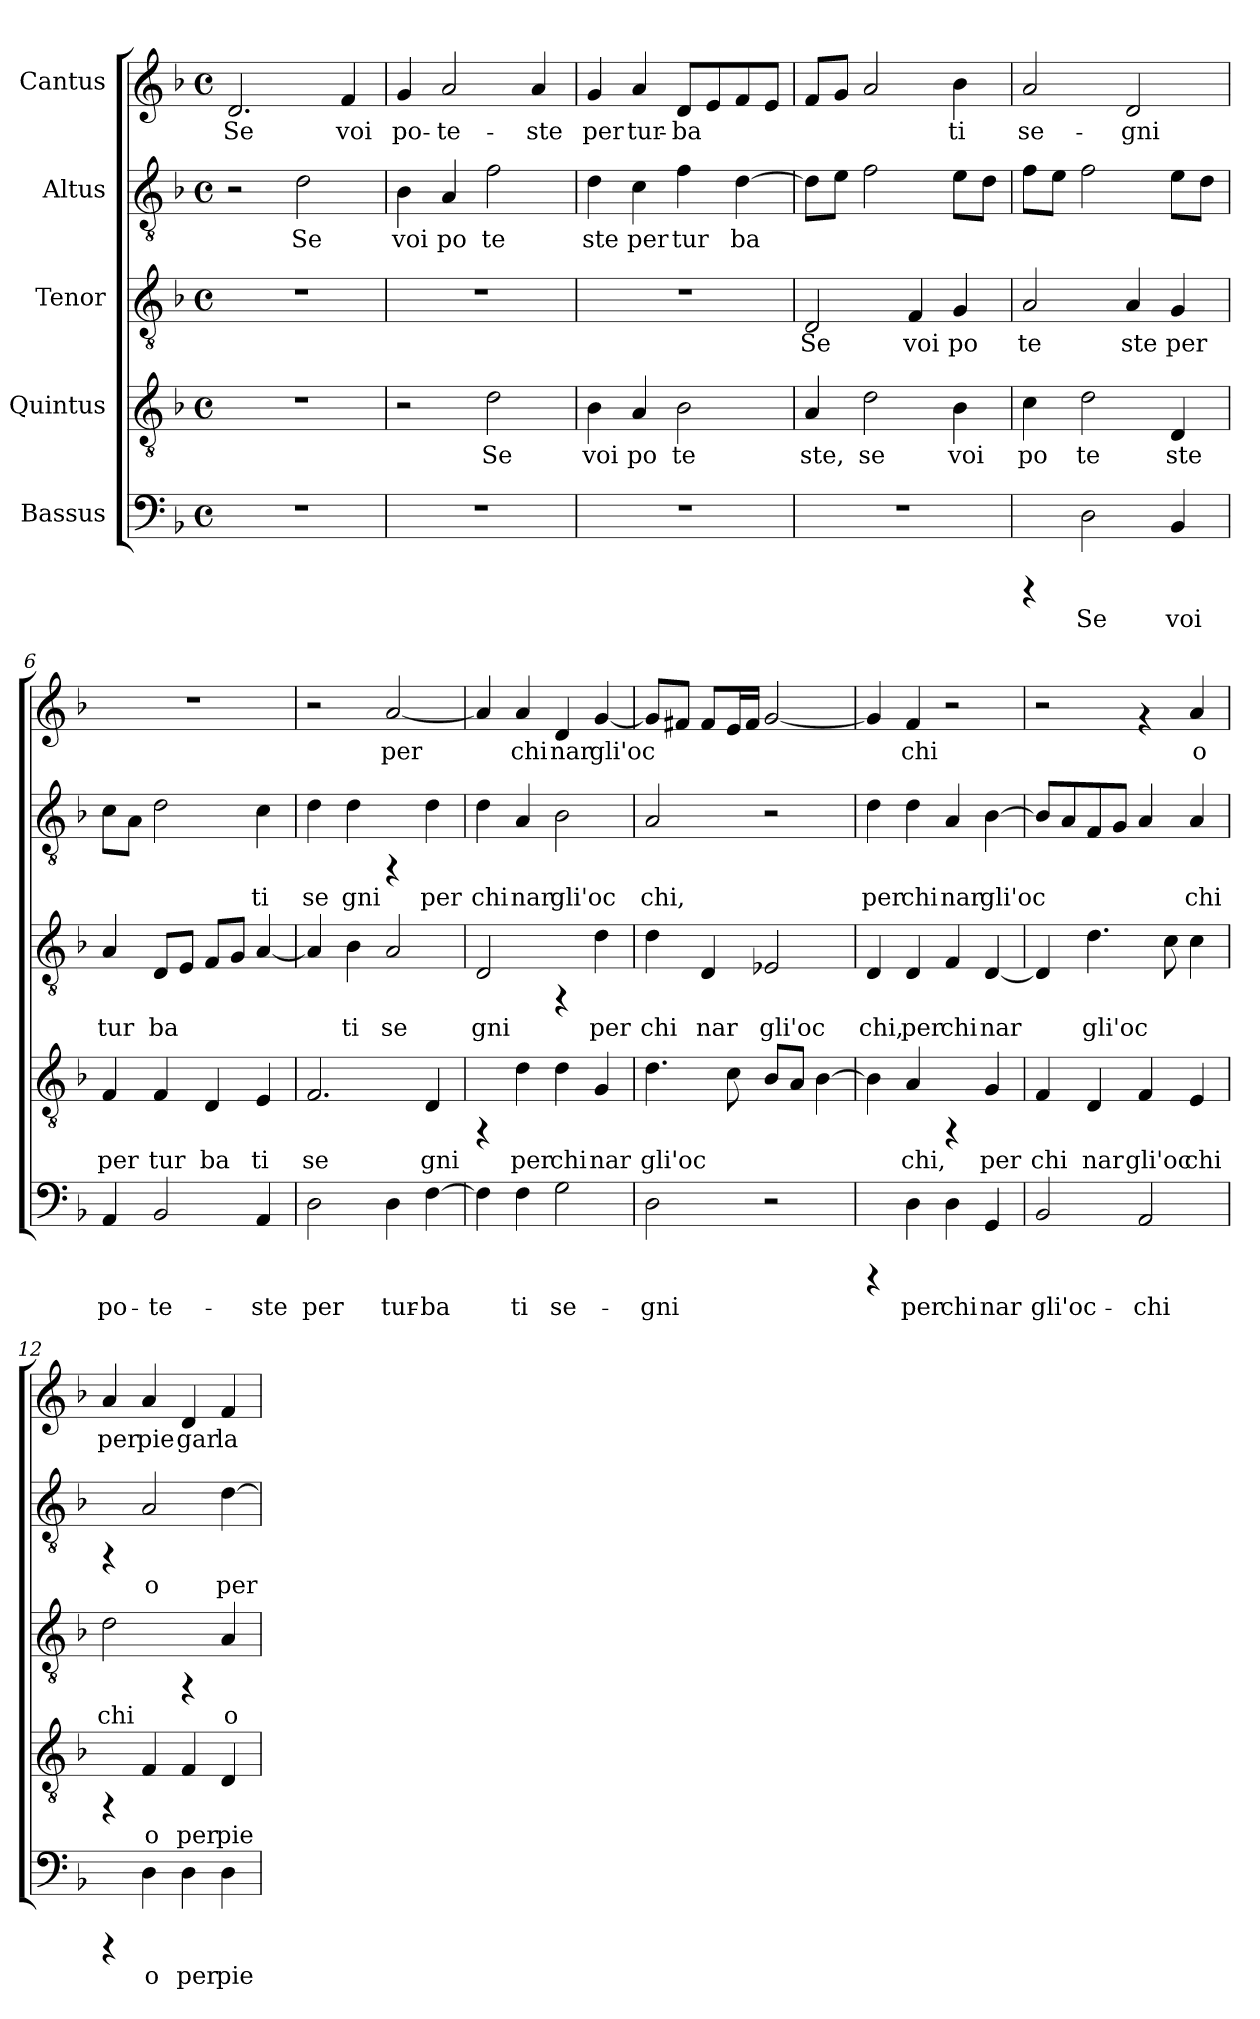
**kern	**text	**kern	**text	**kern	**text	**kern	**text	**kern	**text
*part5	*part5	*part4	*part4	*part3	*part3	*part2	*part2	*part1	*part1
*staff5	*staff5	*staff4	*staff4	*staff3	*staff3	*staff2	*staff2	*staff1	*staff1
*I"Bassus	*	*I"Quintus	*	*I"Tenor	*	*I"Altus	*	*I"Cantus	*
!!LO:PB:g=z
*stria5	*	*stria5	*	*stria5	*	*stria5	*	*stria5	*
*clefF4	*	*clefGv2	*	*clefGv2	*	*clefGv2	*	*clefG2	*
*k[b-]	*	*k[b-]	*	*k[b-]	*	*k[b-]	*	*k[b-]	*
*F:	*	*F:	*	*F:	*	*F:	*	*F:	*
*M4/4	*	*M4/4	*	*M4/4	*	*M4/4	*	*M4/4	*
*met(c)	*	*met(c)	*	*met(c)	*	*met(c)	*	*met(c)	*
=1	=1	=1	=1	=1	=1	=1	=1	=1	=1
!	!	!	!	!	!	!	!	!	!LO:LY:b:cj
1r	.	1r	.	1r	.	2r	.	2.d/	Se
!	!	!	!	!	!	!	!LO:LY:b:cj	!	!
.	.	.	.	.	.	2d\	Se	.	.
!	!	!	!	!	!	!	!	!	!LO:LY:b:cj
.	.	.	.	.	.	.	.	4f/	voi
=2	=2	=2	=2	=2	=2	=2	=2	=2	=2
!	!	!	!	!	!	!	!LO:LY:b:cj	!	!LO:LY:b:cj
1r	.	2r	.	1r	.	4B-\	voi	4g/	po-
!	!	!	!	!	!	!	!LO:LY:b:cj	!	!LO:LY:b:cj
.	.	.	.	.	.	4A/	po	2a/	-te-
!	!	!	!LO:LY:b:cj	!	!	!	!LO:LY:b:cj	!	!
.	.	2d\	Se	.	.	2f\	te	.	.
!	!	!	!	!	!	!	!	!	!LO:LY:b:cj
.	.	.	.	.	.	.	.	4a/	-ste
=3	=3	=3	=3	=3	=3	=3	=3	=3	=3
!	!	!	!LO:LY:b:cj	!	!	!	!LO:LY:b:cj	!	!LO:LY:b:cj
1r	.	4B-\	voi	1r	.	4d\	ste	4g/	per
!	!	!	!LO:LY:b:cj	!	!	!	!LO:LY:b:cj	!	!LO:LY:b:cj
.	.	4A/	po	.	.	4c\	per	4a/	tur-
!	!	!	!LO:LY:b:cj	!	!	!	!LO:LY:b:cj	!	!LO:LY:b:cj
.	.	2B-\	te	.	.	4f\	tur	8d/L	-ba-
!	!	!	!	!	!	!	!	!	!LO:LY:b:cj
.	.	.	.	.	.	.	.	8e/	--
!	!	!	!	!	!	!	!LO:LY:b:cj	!	!LO:LY:b:cj
.	.	.	.	.	.	[>4d\	ba	8f/	--
!	!	!	!	!	!	!	!	!	!LO:LY:b:cj
.	.	.	.	.	.	.	.	8e/J	--
=4	=4	=4	=4	=4	=4	=4	=4	=4	=4
!	!	!	!LO:LY:b:cj	!	!LO:LY:b:cj	!	!LO:LY:b:cj	!	!LO:LY:b:cj
1r	.	4A/	ste,	2D/	Se	8d\L]	.	8f/L	--
!	!	!	!	!	!	!	!LO:LY:b:cj	!	!LO:LY:b:cj
.	.	.	.	.	.	8e\J	.	8g/J	--
!	!	!	!LO:LY:b:cj	!	!	!	!LO:LY:b:cj	!	!LO:LY:b:cj
.	.	2d\	se	.	.	2f\	.	2a/	--
!	!	!	!	!	!LO:LY:b:cj	!	!	!	!
.	.	.	.	4F/	voi	.	.	.	.
!	!	!	!LO:LY:b:cj	!	!LO:LY:b:cj	!	!LO:LY:b:cj	!	!LO:LY:b:cj
.	.	4B-\	voi	4G/	po	8e\L	.	4b-\	-ti
!	!	!	!	!	!	!	!LO:LY:b:cj	!	!
.	.	.	.	.	.	8d\J	.	.	.
=5	=5	=5	=5	=5	=5	=5	=5	=5	=5
!	!	!	!LO:LY:b:cj	!	!LO:LY:b:cj	!	!LO:LY:b:cj	!	!LO:LY:b:cj
4rCCC	.	4c\	po	2A/	te	8f\L	.	2a/	se-
!	!	!	!	!	!	!	!LO:LY:b:cj	!	!
.	.	.	.	.	.	8e\J	.	.	.
!	!LO:LY:b:cj	!	!LO:LY:b:cj	!	!	!	!LO:LY:b:cj	!	!
2D\	Se	2d\	te	.	.	2f\	.	.	.
!	!	!	!	!	!LO:LY:b:cj	!	!	!	!LO:LY:b:cj
.	.	.	.	4A/	ste	.	.	2d/	-gni
!	!LO:LY:b:cj	!	!LO:LY:b:cj	!	!LO:LY:b:cj	!	!LO:LY:b:cj	!	!
4BB-/	voi	4D/	ste	4G/	per	8e\L	.	.	.
!	!	!	!	!	!	!	!LO:LY:b:cj	!	!
.	.	.	.	.	.	8d\J	.	.	.
!!LO:LB:g=z
=6	=6	=6	=6	=6	=6	=6	=6	=6	=6
!	!LO:LY:b:cj	!	!LO:LY:b:cj	!	!LO:LY:b:cj	!	!LO:LY:b:cj	!	!
4AA/	po-	4F/	per	4A/	tur	8c\L	.	1r	.
!	!	!	!	!	!	!	!LO:LY:b:cj	!	!
.	.	.	.	.	.	8A\J	.	.	.
!	!LO:LY:b:cj	!	!LO:LY:b:cj	!	!LO:LY:b:cj	!	!LO:LY:b:cj	!	!
2BB-/	-te-	4F/	tur	8D/L	ba	2d\	.	.	.
!	!	!	!	!	!LO:LY:b:cj	!	!	!	!
.	.	.	.	8E/J	.	.	.	.	.
!	!	!	!LO:LY:b:cj	!	!LO:LY:b:cj	!	!	!	!
.	.	4D/	ba	8F/L	.	.	.	.	.
!	!	!	!	!	!LO:LY:b:cj	!	!	!	!
.	.	.	.	8G/J	.	.	.	.	.
!	!LO:LY:b:cj	!	!LO:LY:b:cj	!	!LO:LY:b:cj	!	!LO:LY:b:cj	!	!
4AA/	-ste	4E/	ti	[<4A/	.	4c\	ti	.	.
=7	=7	=7	=7	=7	=7	=7	=7	=7	=7
!	!LO:LY:b:cj	!	!LO:LY:b:cj	!	!LO:LY:b:cj	!	!LO:LY:b:cj	!	!
2D\	per	2.F/	se	4A/]	.	4d\	se	2r	.
!	!	!	!	!	!LO:LY:b:cj	!	!LO:LY:b:cj	!	!
.	.	.	.	4B-\	ti	4d\	gni	.	.
!	!LO:LY:b:cj	!	!	!	!LO:LY:b:cj	!	!	!	!LO:LY:b:cj
4D\	tur-	.	.	2A/	se	4rFF	.	[<2a/	per
!	!LO:LY:b:cj	!	!LO:LY:b:cj	!	!	!	!LO:LY:b:cj	!	!
[>4F\	-ba-	4D/	gni	.	.	4d\	per	.	.
=8	=8	=8	=8	=8	=8	=8	=8	=8	=8
!	!LO:LY:b:cj	!	!	!	!LO:LY:b:cj	!	!LO:LY:b:cj	!	!LO:LY:b:cj
4F\]	--	4rFF	.	2D/	gni	4d\	chi	4a/]	.
!	!LO:LY:b:cj	!	!LO:LY:b:cj	!	!	!	!LO:LY:b:cj	!	!LO:LY:b:cj
4F\	-ti	4d\	per	.	.	4A/	nar	4a/	chi
!	!LO:LY:b:cj	!	!LO:LY:b:cj	!	!	!	!LO:LY:b:cj	!	!LO:LY:b:cj
2G\	se-	4d\	chi	4rFF	.	2B-\	gli'oc	4d/	nar
!	!	!	!LO:LY:b:cj	!	!LO:LY:b:cj	!	!	!	!LO:LY:b:cj
.	.	4G/	nar	4d\	per	.	.	[<4g/	gli'oc
=9	=9	=9	=9	=9	=9	=9	=9	=9	=9
!	!LO:LY:b:cj	!	!LO:LY:b:cj	!	!LO:LY:b:cj	!	!LO:LY:b:cj	!	!LO:LY:b:cj
2D\	-gni	4.d\	gli'oc	4d\	chi	2A/	chi,	8g/L]	.
!	!	!	!	!	!	!	!	!	!LO:LY:b:cj
.	.	.	.	.	.	.	.	8f#X/J	.
!	!	!	!	!	!LO:LY:b:cj	!	!	!	!LO:LY:b:cj
.	.	.	.	4D/	nar	.	.	8f#/L	.
!	!	!	!LO:LY:b:cj	!	!	!	!	!	!LO:LY:b:cj
.	.	8c\	.	.	.	.	.	16e/	.
!	!	!	!	!	!	!	!	!	!LO:LY:b:cj
.	.	.	.	.	.	.	.	16f#/J	.
!	!	!	!LO:LY:b:cj	!	!LO:LY:b:cj	!	!	!	!LO:LY:b:cj
2r	.	8B-/L	.	2E-X/	gli'oc	2r	.	[<2g/	.
!	!	!	!LO:LY:b:cj	!	!	!	!	!	!
.	.	8A/J	.	.	.	.	.	.	.
!	!	!	!LO:LY:b:cj	!	!	!	!	!	!
.	.	[>4B-\	.	.	.	.	.	.	.
=10	=10	=10	=10	=10	=10	=10	=10	=10	=10
!	!	!	!LO:LY:b:cj	!	!LO:LY:b:cj	!	!LO:LY:b:cj	!	!LO:LY:b:cj
4rCCC	.	4B-\]	.	4D/	chi,	4d\	per	4g/]	.
!	!LO:LY:b:cj	!	!LO:LY:b:cj	!	!LO:LY:b:cj	!	!LO:LY:b:cj	!	!LO:LY:b:cj
4D\	per	4A/	chi,	4D/	per	4d\	chi	4f/	chi
!	!LO:LY:b:cj	!	!	!	!LO:LY:b:cj	!	!LO:LY:b:cj	!	!
4D\	chi	4rFF	.	4F/	chi	4A/	nar	2r	.
!	!LO:LY:b:cj	!	!LO:LY:b:cj	!	!LO:LY:b:cj	!	!LO:LY:b:cj	!	!
4GG/	nar	4G/	per	[<4D/	nar	[>4B-\	gli'oc	.	.
=11	=11	=11	=11	=11	=11	=11	=11	=11	=11
!	!LO:LY:b:cj	!	!LO:LY:b:cj	!	!LO:LY:b:cj	!	!LO:LY:b:cj	!	!
2BB-/	gli'oc-	4F/	chi	4D/]	.	8B-/L]	.	2r	.
!	!	!	!	!	!	!	!LO:LY:b:cj	!	!
.	.	.	.	.	.	8A/	.	.	.
!	!	!	!LO:LY:b:cj	!	!LO:LY:b:cj	!	!LO:LY:b:cj	!	!
.	.	4D/	nar	4.d\	gli'oc	8F/	.	.	.
!	!	!	!	!	!	!	!LO:LY:b:cj	!	!
.	.	.	.	.	.	8G/J	.	.	.
!	!LO:LY:b:cj	!	!LO:LY:b:cj	!	!	!	!LO:LY:b:cj	!	!
2AA/	-chi	4F/	gli'oc	.	.	4A/	.	4rf	.
!	!	!	!	!	!LO:LY:b:cj	!	!	!	!
.	.	.	.	8c\	.	.	.	.	.
!	!	!	!LO:LY:b:cj	!	!LO:LY:b:cj	!	!LO:LY:b:cj	!	!LO:LY:b:cj
.	.	4E/	chi	4c\	.	4A/	chi	4a/	o
!!LO:PB:g=z
=12	=12	=12	=12	=12	=12	=12	=12	=12	=12
!	!	!	!	!	!LO:LY:b:cj	!	!	!	!LO:LY:b:cj
4rCCC	.	4rFF	.	2d\	chi	4rFF	.	4a/	per
!	!LO:LY:b:cj	!	!LO:LY:b:cj	!	!	!	!LO:LY:b:cj	!	!LO:LY:b:cj
4D\	o	4F/	o	.	.	2A/	o	4a/	pie
!	!LO:LY:b:cj	!	!LO:LY:b:cj	!	!	!	!	!	!LO:LY:b:cj
4D\	per	4F/	per	4rFF	.	.	.	4d/	gar
!	!LO:LY:b:cj	!	!LO:LY:b:cj	!	!LO:LY:b:cj	!	!LO:LY:b:cj	!	!LO:LY:b:cj
4D\	pie	4D/	pie	4A/	o	[>4d\	per	4f/	la
=	=	=	=	=	=	=	=	=	=
*-	*-	*-	*-	*-	*-	*-	*-	*-	*-
